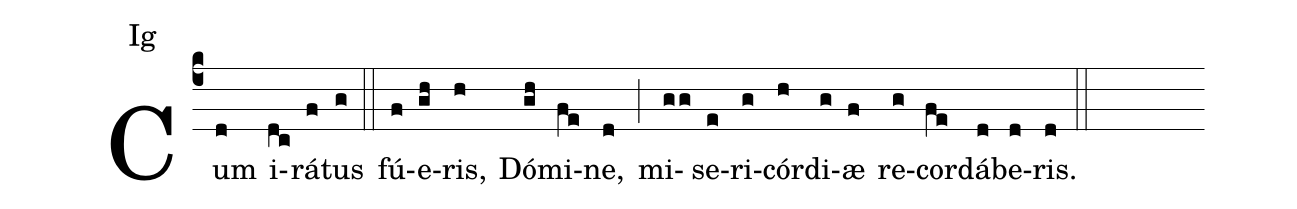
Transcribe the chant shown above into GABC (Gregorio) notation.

annotation: Ig;
%%
(c4) Cum(d) i(dc)rá(f)tus(g) (::) fú(f)e(gh)ris,(h) Dó(gh)mi(fe)ne,(d) (;) mi(gg)se(e)ri(g)cór(h)di(g)æ(f) re(g)cor(fe)dá(d)be(d)ris.(d) (::)
